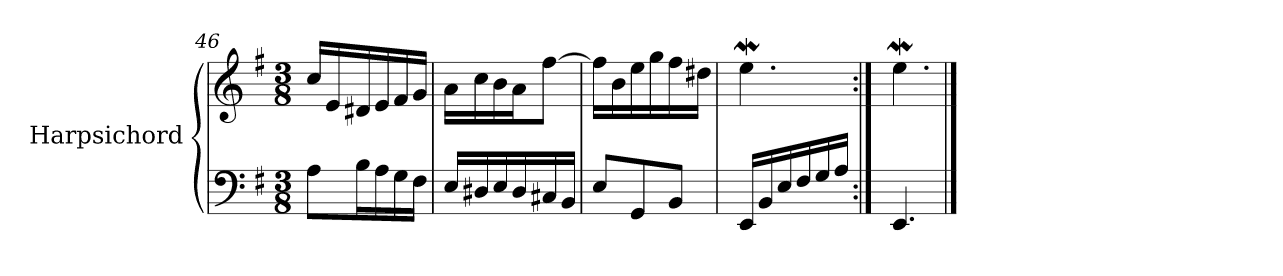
**kern	**kern
*part1	*part1
*staff2	*staff1
*I"Harpsichord	*
*I'Hch.	*
*clefF4	*clefG2
*k[f#]	*k[f#]
*M3/8	*M3/8
=46	=46
8A\L	16cc/LL
.	16e/
16B\L	16d#X/
16A\	16e/
16G\	16f#/
16F#\JJ	16g/JJ
=47	=47
16E/LL	16a\LL
16D#X/	16cc\
16E/	16b\
16D#/	16a\J
16C#X/	[8ff#\J
16BB/JJ	.
=48	=48
8E/L	16ff#\LL]
.	16b\
8GG/	16ee\
.	16gg\
8BB/J	16ff#\
.	16dd#X\JJ
=49	=49
*	*^
16EE/LL	4.eeW\	4.dd#i\yy
16BB/	.	.
16E/	.	.
16F#/	.	.
16G/	.	.
16A/JJ	.	.
=50:|!	=50:|!	=50:|!
4.EE/	4.eeW\	4.dd#i\yy
*	*v	*v
==	==
*-	*-
